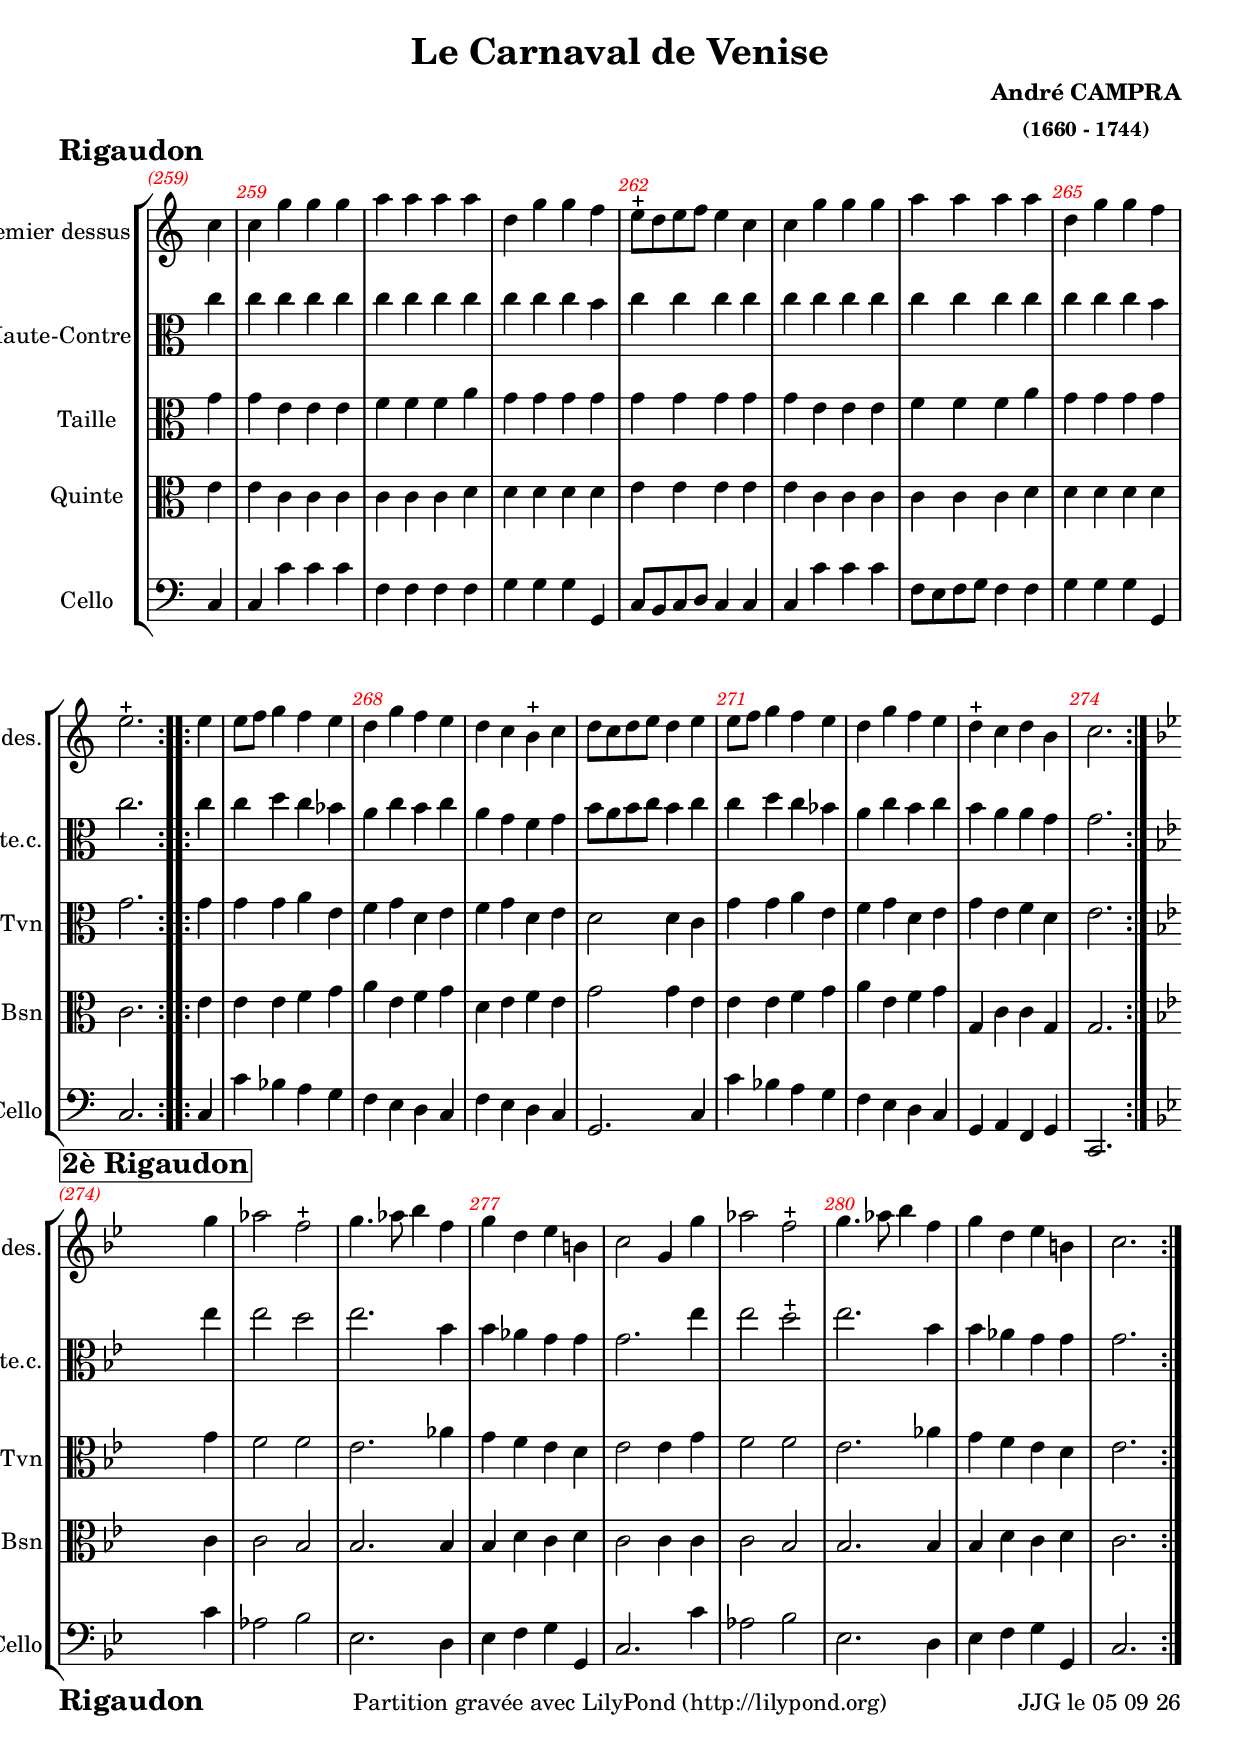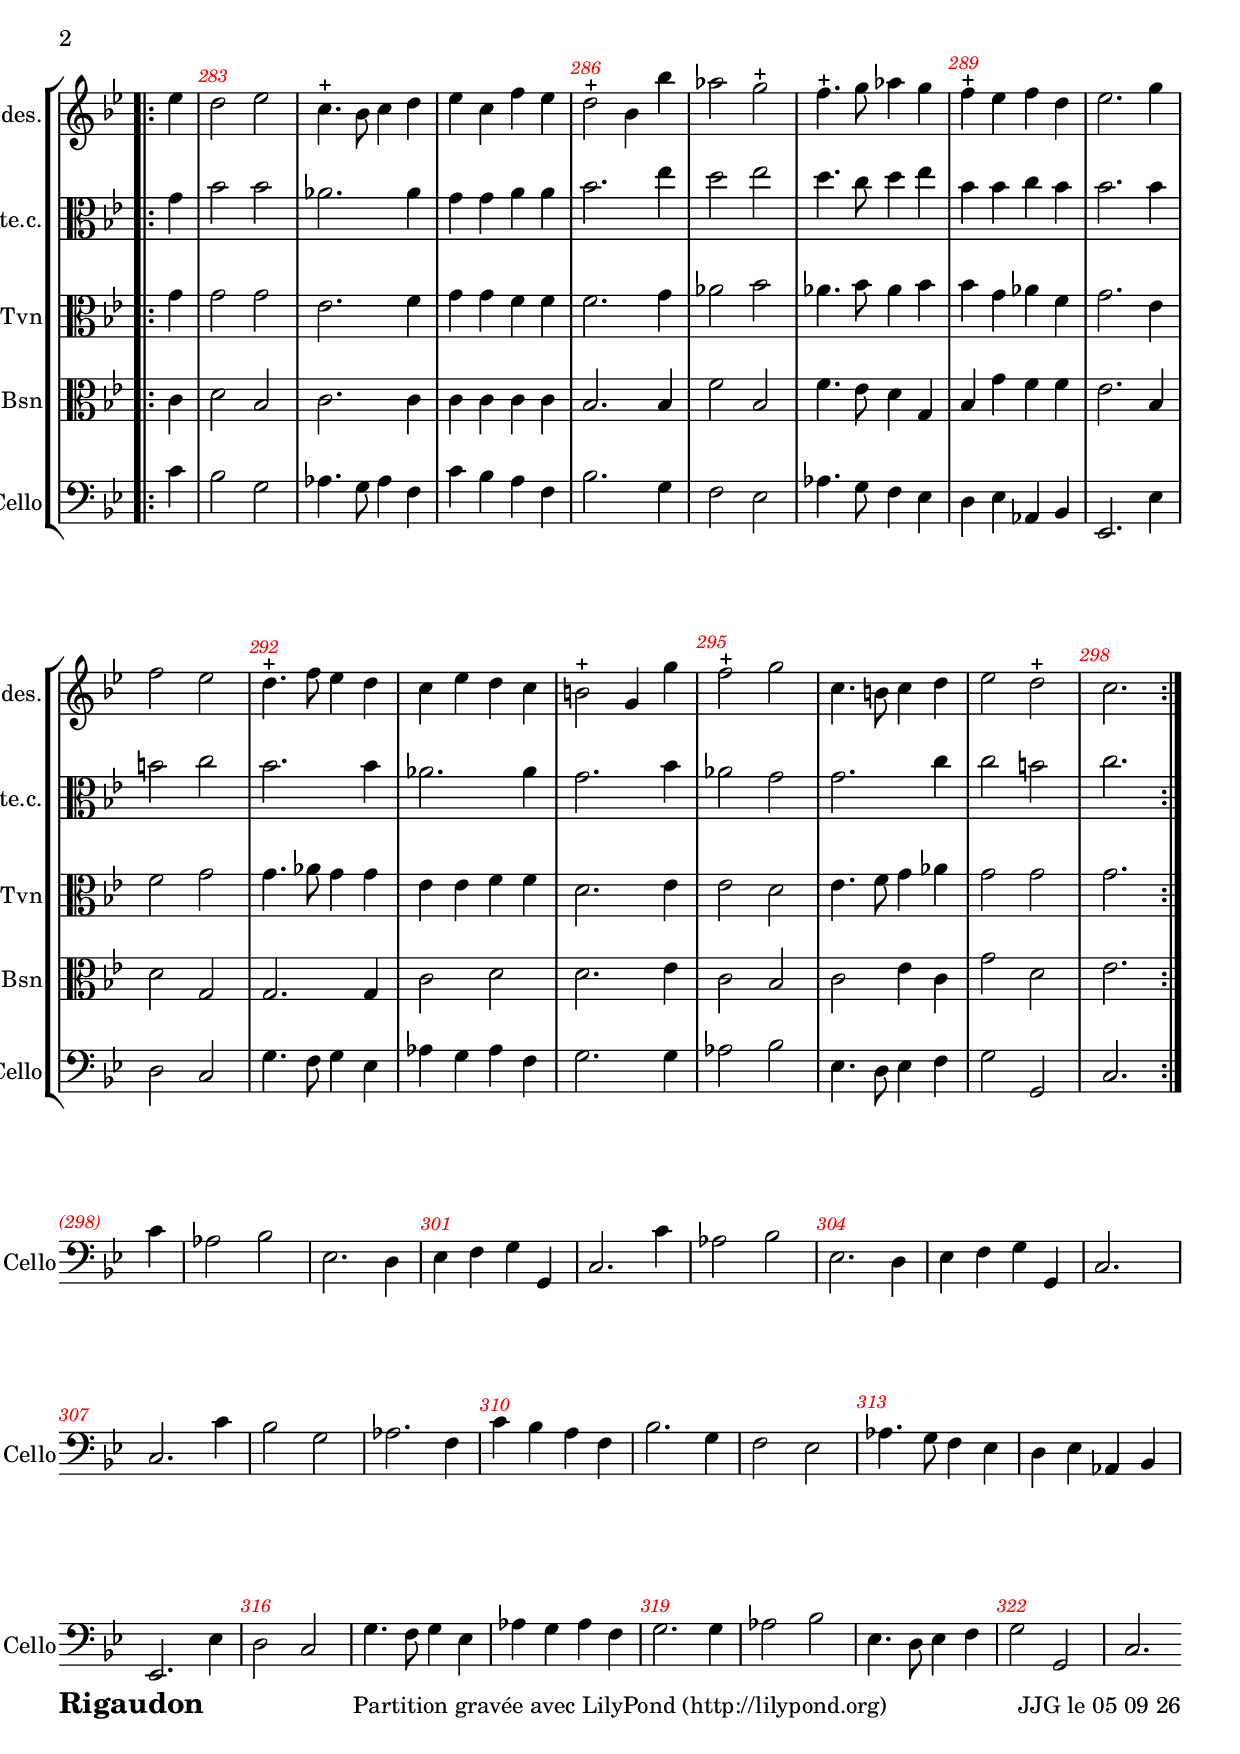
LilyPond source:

\version "2.17.7"


\header {
	title		= "Le Carnaval de Venise"
	composer	= \markup \bold \center-column { "André CAMPRA" \small "(1660 - 1744)"}
	meter 		= \markup {\bold \fontsize #2 "Rigaudon"} 
%	meter		= \markup {\center-column {"" \fontsize #6 "" "" }}
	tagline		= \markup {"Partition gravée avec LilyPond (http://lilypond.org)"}	    
}
 
date = #(strftime "%d %m %y" (localtime (current-time)))

\paper { 
	oddFooterMarkup	= \markup {
		\fill-line {
			\column { \fromproperty #'header:meter }
			\column { \fromproperty #'header:tagline }
			\column { \line {JJG le \date }} 
				} 
			} 
	ragged-last-bottom= #'f
%	ragged-right=#'f
	line-width	= 180\mm

	indent = 13.0\mm

}
	
#(set-global-staff-size 20)
#(set-default-paper-size "a4")

global = { 	\time 2/2 }
globalTempo = { \override Score.MetronomeMark.transparent = ##t }

% numérotation toutes les 3 mesures
resetBarnum = \context Score \applyContext 
	#(set-bar-number-visibility 3)
  %%reprend tout ce qui est général aux parties séparées
	%%  et à la "directrice" : définition du papier, des headers, etc.

%\include "bgcolor.ly"
%%%%%%%%%%%%%%%%%%%%%%%%%%%%%%%%%%%%%%%%%%%%%%%%%%%%%%%%%%%%%%%%%%%%%%%%%%%%%%%%%
%%%%%%	La musique, 

%choeur		= \include "choeur_chaconne.ly"
recorder	= \version "2.17.7"

\context Voice = "premier_dessus"


\relative c'' { 
	\set Staff.instrumentName = \markup { \column { "Premier dessus" } }
	\set Staff.midiInstrument = "recorder"
	\set Staff.shortInstrumentName =#"1er des."
	
  		\time 2/2
  		\clef treble 
                \key c \major
                
                \set Score.currentBarNumber = #259
                \partial 4 
                

                c4 | c g' g g  | a a a a | d, g g f | e8-+ d e f e4 c |
%263
		c g' g g  | a a a a | d, g g f | e2.-+  \bar ":..:" 		
		e4 | e8 f g4 f e | d g f e
%269
		d c b-+ c | d8 c d e d4 e |  e8 f g4 f e | d g f e |
		d-+ c d b | c2. \bar ":|." \break
		
		
		\time 2/2
  		\clef treble 
                \key bes \major
                
       g'4^ \markup  {\halign#+0.5 \bold \box {\fontsize #2 {"2è Rigaudon"}}} |
       aes2 f-+ |g4. aes8 bes4 f | g d es b | c2 g4 g' | 
       aes2 f2-+ | g4. aes8 bes4 f 
%281
	g4 d es b | c2. \bar ":..:"\break  es4 | d2 es | c4.-+ bes8 c4 d |
	es c f es | d2-+ bes 4 bes'
%284
	aes2 g-+ | f4.-+ g8 aes4 g | f-+ es f d | es2. g4 | f2 es | d4.-+ f8 es4 d
%293
	c4 es d c | b2-+ g4 g' | f2-+ g | c,4. b8 c4 d | es2 d2-+ | c2. \bar ":|." \break
                
                
                
		}         

                
                
                
                
                
  
                

       
              

hautbois	= \version "2.17.7"

\context Voice = "Haute-contre"

\relative c'' { 
	\set Staff.instrumentName = \markup { \column { "Haute-Contre" } }
	\set Staff.midiInstrument = "oboe"
	\set Staff.shortInstrumentName =#"Hte.c."
	 	 
  		\time 2/2
  		\clef alto %treble 
                \key c \major
                
                \set Score.currentBarNumber = #259              
                	
                \partial 4 
                
        c4 | c c c c |  c c c c |  c c c b |  c c c c | 
%263
	 c c c c |  c c c c |  c c c b | c2.
	 c4| c d c bes | a c b c |
%269
	a g f g | b8 a b c b4 c | c d c bes | a c b c | b a a g | g2.
	
%2ème rigaudon
	\key bes \major
	es'4
	es2 d | es2. bes4 | bes aes g g | g2. es'4 | es2 d2-+ | es2. bes4 |
%281
	bes4 aes g g | g2. 
	g4 | bes2 bes | aes2. aes4 | g g a a | bes2. es4 |
%287
	d2 es | d4. c8 d4 es | bes bes c bes | bes2. bes4 | b2 c | bes2. bes4 
%293
	aes2. aes4 | g2. bes4 | aes2 g | g2. c4 | c2 b | c2.

   
        
        
        
        
        
        
        
}

taille		= \version "2.17.7"

\context Voice = "taille"


\relative c'' { 
	\set Staff.instrumentName = \markup { \column { "Taille" } }
	\set Staff.midiInstrument = "violin"
	\set Staff.shortInstrumentName =#"Tvn"
	
  		\time 2/2
  		\clef alto 
                \key c \major
                
                \set Score.currentBarNumber = #259
                \partial 4
                
               
                g4 | g e e e | f f f a | g g g g |  g g g g | 
%263
	g e e e | f f f a |  g g g g | g2.
	g4 | g g a e | f g d e |
%269
	f g d e | d2 d4 c | g' g a e | f g d e | g e f d | e2.
%2ème rigaudon
	\key bes \major

	g4 f2 f | es2. aes4 | g4 f es d | es2 es4 g | f2 f | es2. aes4 |
%281
	g f es d | es2. 
	g4 | g2 g | es2. f4 | g g f f | f2. g4 |
%287
	aes2 bes | aes4. bes8 aes4 bes | bes g aes f | 
	g2. es4 | f2 g | g4. aes8 g4 g |
%293
	es4 es f f | d2. es4 | es2 d | es4. f8 g4 aes | g2 g g2.
                
                
} 
       
              

%alto		= \include "alto.ly"
basson		= \version "2.17.7"

\context Voice = "quinte"


\relative c' { 
	\set Staff.instrumentName = \markup { \column { "Quinte" } }
	\set Staff.midiInstrument = "bassoon"
	\set Staff.shortInstrumentName =#"Bsn"
	
  		\time 2/2
  		\clef alto %bass 
                \key c \major
                
                \set Score.currentBarNumber = #259
                \partial 4
                
               
       e4 | e c c c | c c c d | d d d d | e e e e |
%263
	e c c c | c c c d | d d d d | c2. 
	e4 | e e f g | a e f g |
%269
	d e f e | g2 g4 e | e e f g | a e f g | g, c c g | g2.
	
%2ème rigaudon
	\key bes \major

	c4 | c2 bes | bes2. bes4 | bes d c d | c2 c4 c | c2 bes | bes2. bes4 |
%281
	bes d c d| c2. 
	c4 | d2 bes | c2. c4 | c c c c | bes2. bes4 |
%287
	f'2 bes, | f'4. es8 d4 g, | bes g' f f | es2. bes4 | d2 g, | g2. g4
%293
	c2 d | d2. es4 | c2 bes | c2 es4 c | g'2 d | es2.
	
	
} 
       
              

cello		= \version "2.17.7"

\context Voice = "cello"


\relative c { 
	\set Staff.instrumentName = \markup { \column { "Cello" } }
	\set Staff.midiInstrument = "cello"
	\set Staff.shortInstrumentName =#"Cello"

	
  		\time 2/2
  		\clef bass 
                \key c \major
                
                \set Score.currentBarNumber = #259
                \partial 4
      
        c4 | c c' c c | f, f f f | g g g g, | c8 b c d c4 c |
%263
	c c' c c | f,8 e f g f4 f | g g g g, | c2.
	c4 c' bes a g | f e d c |
%269
	f e d c | g2. c4 | c' bes a g | f e d c | g a f g c,2.
	
%2ème rigaudon
	\key bes \major

	c''4 | aes2 bes | es,2. d4 | es f g g, | c2. c'4 aes2 bes | es,2. d4 |
%281
	es f g g, | c2. 
	c'4 | bes2 g | aes4. g8 aes4 f | c' bes a f | bes2. g4 |
%287
	f2 es | aes4. g8 f4 es | d es aes, bes | 
	es,2. es'4 | d2 c | g'4. f8 g4 es |
%296
	aes4 g aes f | g2. g4 | aes2 bes | es,4. d8 es4 f | g2 g, | c2.
%Air

	
	c'4 | aes2 bes | es,2. d4 | es f g g, | c2. c'4 |
%303
	aes2 bes | es,2. d4 | es f g g, c2. s4 | c2. c'4
%307
	bes2 g | aes2. f4 | c' bes a f | bes2. g4 | f2 es |
%312
	aes4. g8 f4 es | d es aes, bes | es,2. es'4 | d2 c | g'4. f8 g4 es |
%317
	aes4 g aes f | g2. g4 | aes2 bes | 
	es,4. d8 es4 
	\once \override  Score.RehearsalMark #'#'self-alignment-X = #right
	f | g2 g, | c2.
      
                
} 
       
              

%clavecind	= \include "clavecind.ly"
%clavecing	= \include "clavecing.ly"
%violon		= \include "violon.ly"


%%%%%%%%%%%%%%%%%%%%%%%%%%%%%%%%%%%%%%%%%%%%%%%%%%%%%%%%%%%%%%%%%%%%%%%%%%%%%%%%%
%%%%%%	La partition
%%%
  
\score {
	
  <<  	   \new StaffGroup <<
    {    \override Score.BarNumber.break-visibility =#end-of-line-invisible
         \resetBarnum
         \override  Score.BarNumber.self-alignment-X = #LEFT
         \override Score.RehearsalMark.padding = #2.5
         \override Score.BarNumber #'font-shape = #'italic % N° des mesures en italique
         \override Score.BarNumber #'color = #red % N° des mesures en rouge
%        \override Score.BarNumber #'stencil = % insertionl des N° de mes. dans un cercle
%         #(make-stencil-circler 0.1 0.05 ly:text-interface::print)


    }
  	
% \new Voice = "one"  {
%  		 	 \autoBeamOff
%  		 \choeur }
%  		 \new Lyrics \lyricsto "one" \texte_one   	

\new Staff  {\recorder }    %	{\bgcolor "(rgb-color 1 0.8 0.6)"\recorder }
  \new Staff  {\hautbois }  
  \new Staff  {\taille}
%  \new Staff  {\alto} 
  \new Staff  {\basson } %\bgcolor "(rgb-color 1 0.8 1.6)"\basson } 
  \new Staff  {\cello} 

%  \new Staff  {\basse } 		 
  	 >> 
   
% \new Staff \with { %% colorisation de cette portée
%     \override StaffSymbol.stencil = #(lambda (grob)
%        (let* ((staff (ly:staff-symbol::print grob))
%               (X-ext (ly:stencil-extent staff X))
%               (Y-ext (ly:stencil-extent staff Y)))
%         (set! Y-ext (cons
%            (- (car Y-ext) 0)
%            (+ (cdr Y-ext) 0)))
%         (ly:grob-set-property! grob 'layer -10)
%         (ly:stencil-add
%           (ly:make-stencil (list 'color (rgb-color 1 0.8 0.6)
%             (ly:stencil-expr (ly:round-filled-box X-ext Y-ext 0))
%           X-ext Y-ext))
%         staff)))
%  		}
%  		{ \quinte }

 
% \new Staff  {\basse }
%>>

	
		
%	\new PianoStaff <<			
%			\set PianoStaff.instrumentName = #"Clavecin"  
%				\set PianoStaff.shortInstrumentName =#"B.C."
%				
%			\new Staff %\with{ instrumentName = #"Clavecin D." 
%		%			shortInstrumentName  = #"Cl.d." }
%				{\clavecind}
%			\new Staff %\with{ instrumentName = #"Clavecin G." 
%		%			shortInstrumentName  = #"Cl.g." }
%				{\clavecing} 
 %		>>
	
>>	
	
\layout {
	\context {	\RemoveEmptyStaffContext
	\override VerticalAxisGroup #'remove-first = ##t		
 	\once \override Staff.TimeSignature #'stencil = ##f	
 	\override  SpacingSpanner #'base-shortest-duration =#(ly:make-moment 1 32)
 	\override  Score.TimeSignature #'break-visibility = #end-of-line-invisible
	} %fin de ce \context
	
	
\context { \Score   % les 2 lignes qui suivent réduisent l'espace entre les portées
    \override StaffGrouper.staff-staff-spacing.padding = #3
    \override StaffGrouper.staff-staff-spacing.basic-distance = #1
  	} %fin de ce \context	

}% fin de \layout

  
 \midi { }
  
} % fin de \score
 

